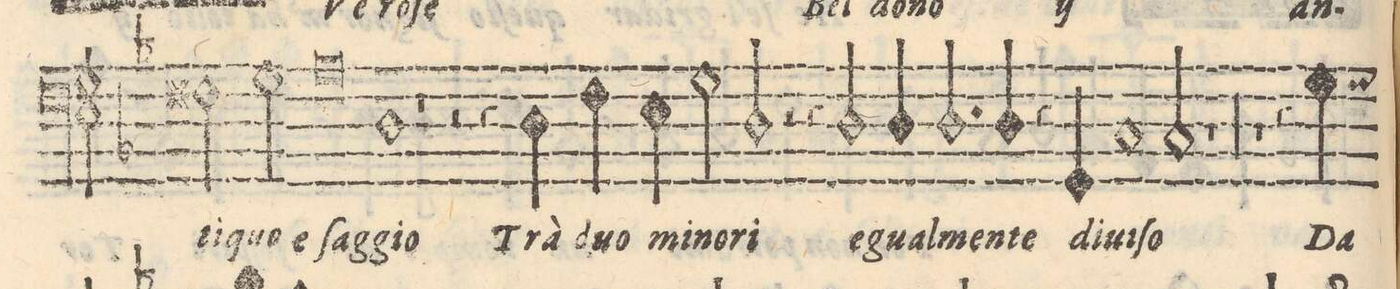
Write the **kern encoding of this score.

**kern	**text
*I"BASSO	*
*clefF4	*
*k[b-]	*
*met(C)	*
*M2/1	*
2F#X\	-ti-
2G\	quo_e
=11-	=11-
0A	ſag-
=12-	=12-
1D	-gio
1r	.
=13-	=13-
2r	.
4r	.
4D\	Trà
4Fny\	duo
4E\	mi-
2G\	-no-
=14-	=14-
2D/	-ri
2r	.
4r	.
2D/	e-
4D/	-gual-
=15-	=15-
2.D/	-men-
4D/	-te
4r	.
4GG/	di-
1C/	-ui-
=16-	=16-
2C/	-ſo
1r	.
=17-	=17-
00r	.
=18-	=18-
=19-	=19-
1r	.
4r	.
4G\	Da
*-	*-
